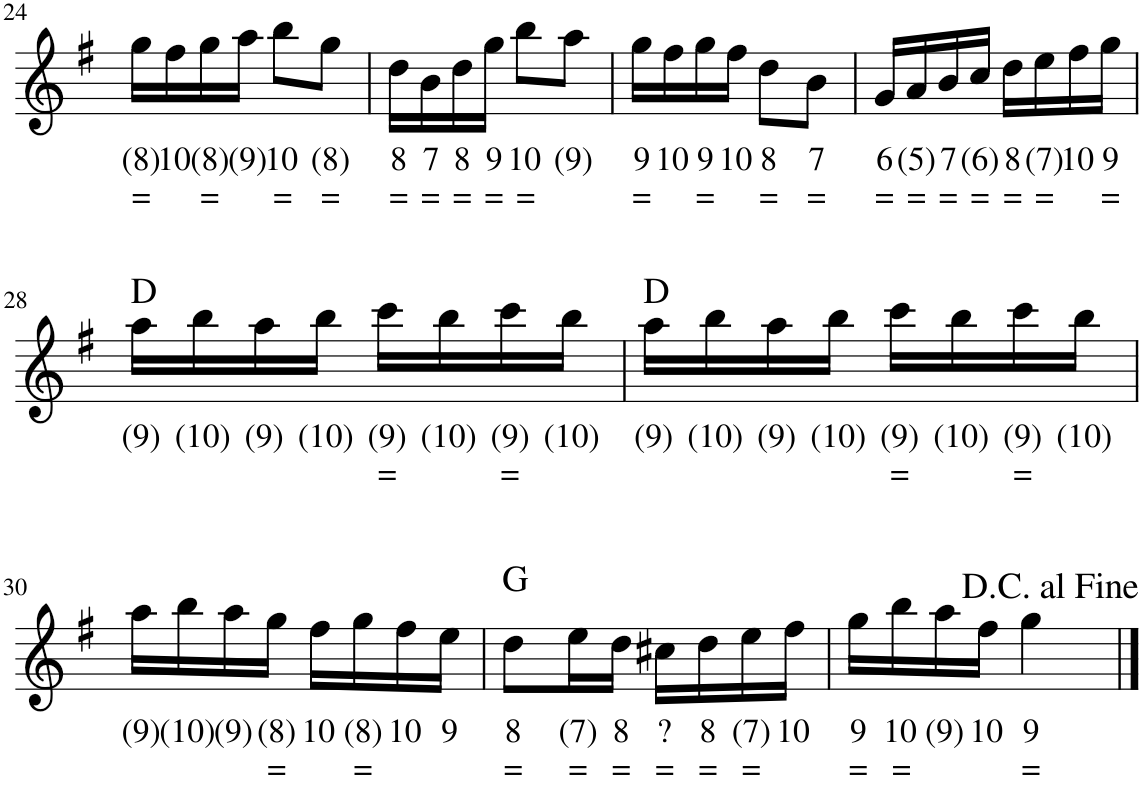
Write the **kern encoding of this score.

**kern	**text	**text	**harte
*part1	*part1	*part1	*part1
*staff1	*staff1	*staff1	*
*I"Stem	*	*	*
*I'Stem	*	*	*
!!LO:PB:g=z
*clefG2	*	*	*
*k[f#]	*	*	*
*M2/4	*	*	*
=24	=24	=24	=24
!	!LO:LY:b	!LO:LY:b	!
16gg\LL	(8)	=	.
!	!LO:LY:b	!	!
16ff#\	10	.	.
!	!LO:LY:b	!LO:LY:b	!
16gg\	(8)	=	.
!	!LO:LY:b	!	!
16aa\JJ	(9)	.	.
!	!LO:LY:b	!LO:LY:b	!
8bb\L	10	=	.
!	!LO:LY:b	!LO:LY:b	!
8gg\J	(8)	=	.
=25	=25	=25	=25
!	!LO:LY:b	!LO:LY:b	!
16dd\LL	8	=	.
!	!LO:LY:b	!LO:LY:b	!
16b\	7	=	.
!	!LO:LY:b	!LO:LY:b	!
16dd\	8	=	.
!	!LO:LY:b	!LO:LY:b	!
16gg\JJ	9	=	.
!	!LO:LY:b	!LO:LY:b	!
8bb\L	10	=	.
!	!LO:LY:b	!	!
8aa\J	(9)	.	.
=26	=26	=26	=26
!	!LO:LY:b	!LO:LY:b	!
16gg\LL	9	=	.
!	!LO:LY:b	!	!
16ff#\	10	.	.
!	!LO:LY:b	!LO:LY:b	!
16gg\	9	=	.
!	!LO:LY:b	!	!
16ff#\JJ	10	.	.
!	!LO:LY:b	!LO:LY:b	!
8dd\L	8	=	.
!	!LO:LY:b	!LO:LY:b	!
8b\J	7	=	.
=27	=27	=27	=27
!	!LO:LY:b	!LO:LY:b	!
16g/LL	6	=	.
!	!LO:LY:b	!LO:LY:b	!
16a/	(5)	=	.
!	!LO:LY:b	!LO:LY:b	!
16b/	7	=	.
!	!LO:LY:b	!LO:LY:b	!
16cc/JJ	(6)	=	.
!	!LO:LY:b	!LO:LY:b	!
16dd\LL	8	=	.
!	!LO:LY:b	!LO:LY:b	!
16ee\	(7)	=	.
!	!LO:LY:b	!	!
16ff#\	10	.	.
!	!LO:LY:b	!LO:LY:b	!
16gg\JJ	9	=	.
!!LO:LB:g=z
=28	=28	=28	=28
!	!LO:LY:b	!	!
16aa\LL	(9)	.	D:maj
!	!LO:LY:b	!	!
16bb\	(10)	.	.
!	!LO:LY:b	!	!
16aa\	(9)	.	.
!	!LO:LY:b	!	!
16bb\JJ	(10)	.	.
!	!LO:LY:b	!LO:LY:b	!
16ccc\LL	(9)	=	.
!	!LO:LY:b	!	!
16bb\	(10)	.	.
!	!LO:LY:b	!LO:LY:b	!
16ccc\	(9)	=	.
!	!LO:LY:b	!	!
16bb\JJ	(10)	.	.
=29	=29	=29	=29
!	!LO:LY:b	!	!
16aa\LL	(9)	.	D:maj
!	!LO:LY:b	!	!
16bb\	(10)	.	.
!	!LO:LY:b	!	!
16aa\	(9)	.	.
!	!LO:LY:b	!	!
16bb\JJ	(10)	.	.
!	!LO:LY:b	!LO:LY:b	!
16ccc\LL	(9)	=	.
!	!LO:LY:b	!	!
16bb\	(10)	.	.
!	!LO:LY:b	!LO:LY:b	!
16ccc\	(9)	=	.
!	!LO:LY:b	!	!
16bb\JJ	(10)	.	.
!!LO:LB:g=z
=30	=30	=30	=30
!	!LO:LY:b	!	!
16aa\LL	(9)	.	.
!	!LO:LY:b	!	!
16bb\	(10)	.	.
!	!LO:LY:b	!	!
16aa\	(9)	.	.
!	!LO:LY:b	!LO:LY:b	!
16gg\JJ	(8)	=	.
!	!LO:LY:b	!	!
16ff#\LL	10	.	.
!	!LO:LY:b	!LO:LY:b	!
16gg\	(8)	=	.
!	!LO:LY:b	!	!
16ff#\	10	.	.
!	!LO:LY:b	!	!
16ee\JJ	9	.	.
=31	=31	=31	=31
!	!LO:LY:b	!LO:LY:b	!
8dd\L	8	=	G:maj
!	!LO:LY:b	!LO:LY:b	!
16ee\L	(7)	=	.
!	!LO:LY:b	!LO:LY:b	!
16dd\JJ	8	=	.
!	!LO:LY:b	!LO:LY:b	!
16cc#X\LL	?	=	.
!	!LO:LY:b	!LO:LY:b	!
16dd\	8	=	.
!	!LO:LY:b	!LO:LY:b	!
16ee\	(7)	=	.
!	!LO:LY:b	!	!
16ff#\JJ	10	.	.
=32	=32	=32	=32
!	!LO:LY:b	!LO:LY:b	!
16gg\LL	9	=	.
!	!LO:LY:b	!LO:LY:b	!
16bb\	10	=	.
!	!LO:LY:b	!	!
16aa\	(9)	.	.
!	!LO:LY:b	!	!
16ff#\JJ	10	.	.
!	!LO:LY:b	!LO:LY:b	!
4gg\	9	=	.
==	==	==	==
*-	*-	*-	*-
